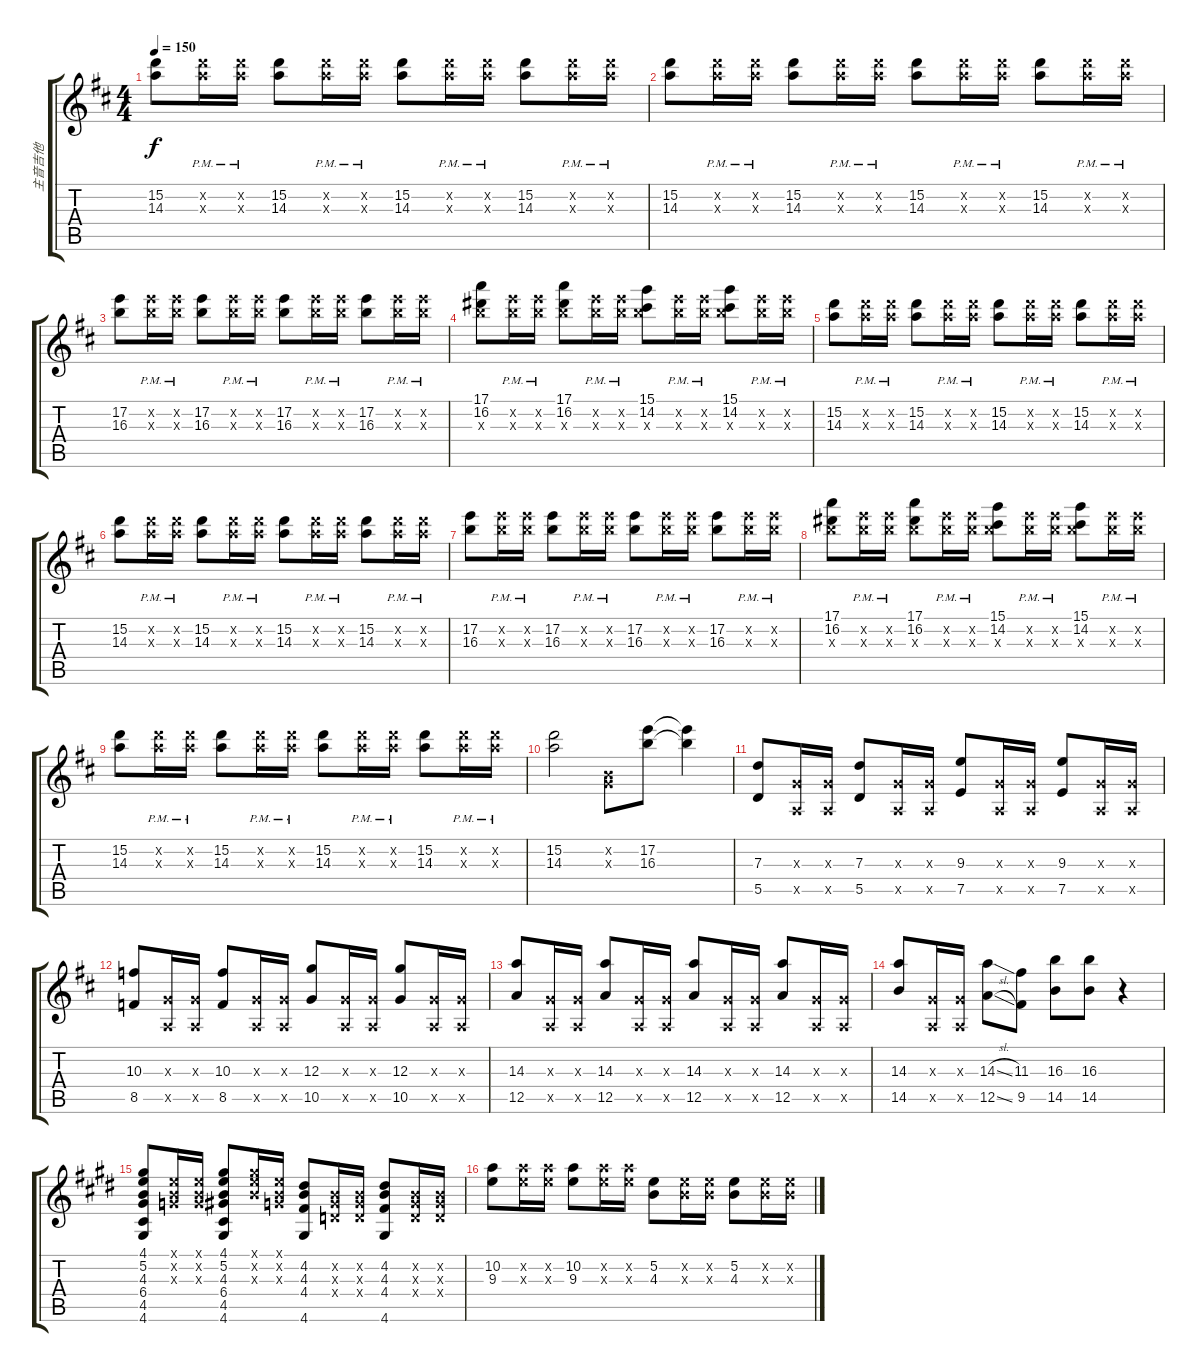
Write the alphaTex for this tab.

\track ("主音吉他" "主音吉他") {instrument overdrivenguitar}
\staff {score tabs}
\tuning (E4 B3 G3 D3 A2 E2) {hide}
\ts (4 4)
\tempo 150
\clef g2
\ks d
(15.2 14.3).8{dy f} (15.2{pm x} 14.3{x}).16 (15.2{pm x} 14.3{x}).16 (15.2 14.3).8 (15.2{pm x} 14.3{x}).16 (15.2{pm x} 14.3{x}).16 (15.2 14.3).8 (15.2{pm x} 14.3{x}).16 (15.2{pm x} 14.3{x}).16 (15.2 14.3).8 (15.2{pm x} 14.3{x}).16 (15.2{pm x} 14.3{x}).16 |
(15.2 14.3).8 (15.2{pm x} 14.3{x}).16 (15.2{pm x} 14.3{x}).16 (15.2 14.3).8 (15.2{pm x} 14.3{x}).16 (15.2{pm x} 14.3{x}).16 (15.2 14.3).8 (15.2{pm x} 14.3{x}).16 (15.2{pm x} 14.3{x}).16 (15.2 14.3).8 (15.2{pm x} 14.3{x}).16 (15.2{pm x} 14.3{x}).16 |
(17.2 16.3).8 (17.2{pm x} 16.3{x}).16 (17.2{pm x} 16.3{x}).16 (17.2 16.3).8 (17.2{pm x} 16.3{x}).16 (17.2{pm x} 16.3{x}).16 (17.2 16.3).8 (17.2{pm x} 16.3{x}).16 (17.2{pm x} 16.3{x}).16 (17.2 16.3).8 (17.2{pm x} 16.3{x}).16 (17.2{pm x} 16.3{x}).16 |
(17.1 16.2 16.3{x}).8 (17.2{pm x} 16.3{x}).16 (17.2{pm x} 16.3{x}).16 (17.1 16.2 16.3{x}).8 (17.2{pm x} 16.3{x}).16 (17.2{pm x} 16.3{x}).16 (15.1 14.2 16.3{x}).8 (17.2{pm x} 16.3{x}).16 (17.2{pm x} 16.3{x}).16 (15.1 14.2 16.3{x}).8 (17.2{pm x} 16.3{x}).16 (17.2{pm x} 16.3{x}).16 |
(15.2 14.3).8 (15.2{pm x} 14.3{x}).16 (15.2{pm x} 14.3{x}).16 (15.2 14.3).8 (15.2{pm x} 14.3{x}).16 (15.2{pm x} 14.3{x}).16 (15.2 14.3).8 (15.2{pm x} 14.3{x}).16 (15.2{pm x} 14.3{x}).16 (15.2 14.3).8 (15.2{pm x} 14.3{x}).16 (15.2{pm x} 14.3{x}).16 |
(15.2 14.3).8 (15.2{pm x} 14.3{x}).16 (15.2{pm x} 14.3{x}).16 (15.2 14.3).8 (15.2{pm x} 14.3{x}).16 (15.2{pm x} 14.3{x}).16 (15.2 14.3).8 (15.2{pm x} 14.3{x}).16 (15.2{pm x} 14.3{x}).16 (15.2 14.3).8 (15.2{pm x} 14.3{x}).16 (15.2{pm x} 14.3{x}).16 |
(17.2 16.3).8 (17.2{pm x} 16.3{x}).16 (17.2{pm x} 16.3{x}).16 (17.2 16.3).8 (17.2{pm x} 16.3{x}).16 (17.2{pm x} 16.3{x}).16 (17.2 16.3).8 (17.2{pm x} 16.3{x}).16 (17.2{pm x} 16.3{x}).16 (17.2 16.3).8 (17.2{pm x} 16.3{x}).16 (17.2{pm x} 16.3{x}).16 |
(17.1 16.2 16.3{x}).8 (17.2{pm x} 16.3{x}).16 (17.2{pm x} 16.3{x}).16 (17.1 16.2 16.3{x}).8 (17.2{pm x} 16.3{x}).16 (17.2{pm x} 16.3{x}).16 (15.1 14.2 16.3{x}).8 (17.2{pm x} 16.3{x}).16 (17.2{pm x} 16.3{x}).16 (15.1 14.2 16.3{x}).8 (17.2{pm x} 16.3{x}).16 (17.2{pm x} 16.3{x}).16 |
(15.2 14.3).8 (15.2{pm x} 14.3{x}).16 (15.2{pm x} 14.3{x}).16 (15.2 14.3).8 (15.2{pm x} 14.3{x}).16 (15.2{pm x} 14.3{x}).16 (15.2 14.3).8 (15.2{pm x} 14.3{x}).16 (15.2{pm x} 14.3{x}).16 (15.2 14.3).8 (15.2{pm x} 14.3{x}).16 (15.2{pm x} 14.3{x}).16 |
(15.2 14.3).2 (0.2{x} 0.3{x}).8 (17.2 16.3).8 (17.2{t} 16.3{t}).4 |
(7.3 5.5).8 (0.3{x} 0.5{x}).16 (0.3{x} 0.5{x}).16 (7.3 5.5).8 (0.3{x} 0.5{x}).16 (0.3{x} 0.5{x}).16 (9.3 7.5).8 (0.3{x} 0.5{x}).16 (0.3{x} 0.5{x}).16 (9.3 7.5).8 (0.3{x} 0.5{x}).16 (0.3{x} 0.5{x}).16 |
(10.3 8.5).8 (0.3{x} 0.5{x}).16 (0.3{x} 0.5{x}).16 (10.3 8.5).8 (0.3{x} 0.5{x}).16 (0.3{x} 0.5{x}).16 (12.3 10.5).8 (0.3{x} 0.5{x}).16 (0.3{x} 0.5{x}).16 (12.3 10.5).8 (0.3{x} 0.5{x}).16 (0.3{x} 0.5{x}).16 |
(14.3 12.5).8 (0.3{x} 0.5{x}).16 (0.3{x} 0.5{x}).16 (14.3 12.5).8 (0.3{x} 0.5{x}).16 (0.3{x} 0.5{x}).16 (14.3 12.5).8 (0.3{x} 0.5{x}).16 (0.3{x} 0.5{x}).16 (14.3 12.5).8 (0.3{x} 0.5{x}).16 (0.3{x} 0.5{x}).16 |
(14.3 14.5).8 (0.3{x} 0.5{x}).16 (0.3{x} 0.5{x}).16 (14.3{sl} 12.5{sl}).8 (11.3 9.5).8 (16.3 14.5).8 (16.3 14.5).8 r.4 |
\ks e
(4.1 5.2 4.3 6.4 4.5 4.6).8 (0.1{x} 0.2{x} 0.3{x}).16 (0.1{x} 0.2{x} 0.3{x}).16 (4.1 5.2 4.3 6.4 4.5 4.6).8 (4.1{x} 5.2{x} 4.3{x}).16 (0.1{x} 0.2{x} 0.3{x}).16 (4.2 4.3 4.4 4.6).8 (0.2{x} 0.3{x} 0.4{x}).16 (0.2{x} 0.3{x} 0.4{x}).16 (4.2 4.3 4.4 4.6).8 (0.2{x} 0.3{x} 0.4{x}).16 (0.2{x} 0.3{x} 0.4{x}).16 |
(10.2 9.3).8 (10.2{x} 9.3{x}).16 (10.2{x} 9.3{x}).16 (10.2 9.3).8 (10.2{x} 9.3{x}).16 (10.2{x} 9.3{x}).16 (5.2 4.3).8 (5.2{x} 4.3{x}).16 (5.2{x} 4.3{x}).16 (5.2 4.3).8 (5.2{x} 4.3{x}).16 (5.2{x} 4.3{x}).16
